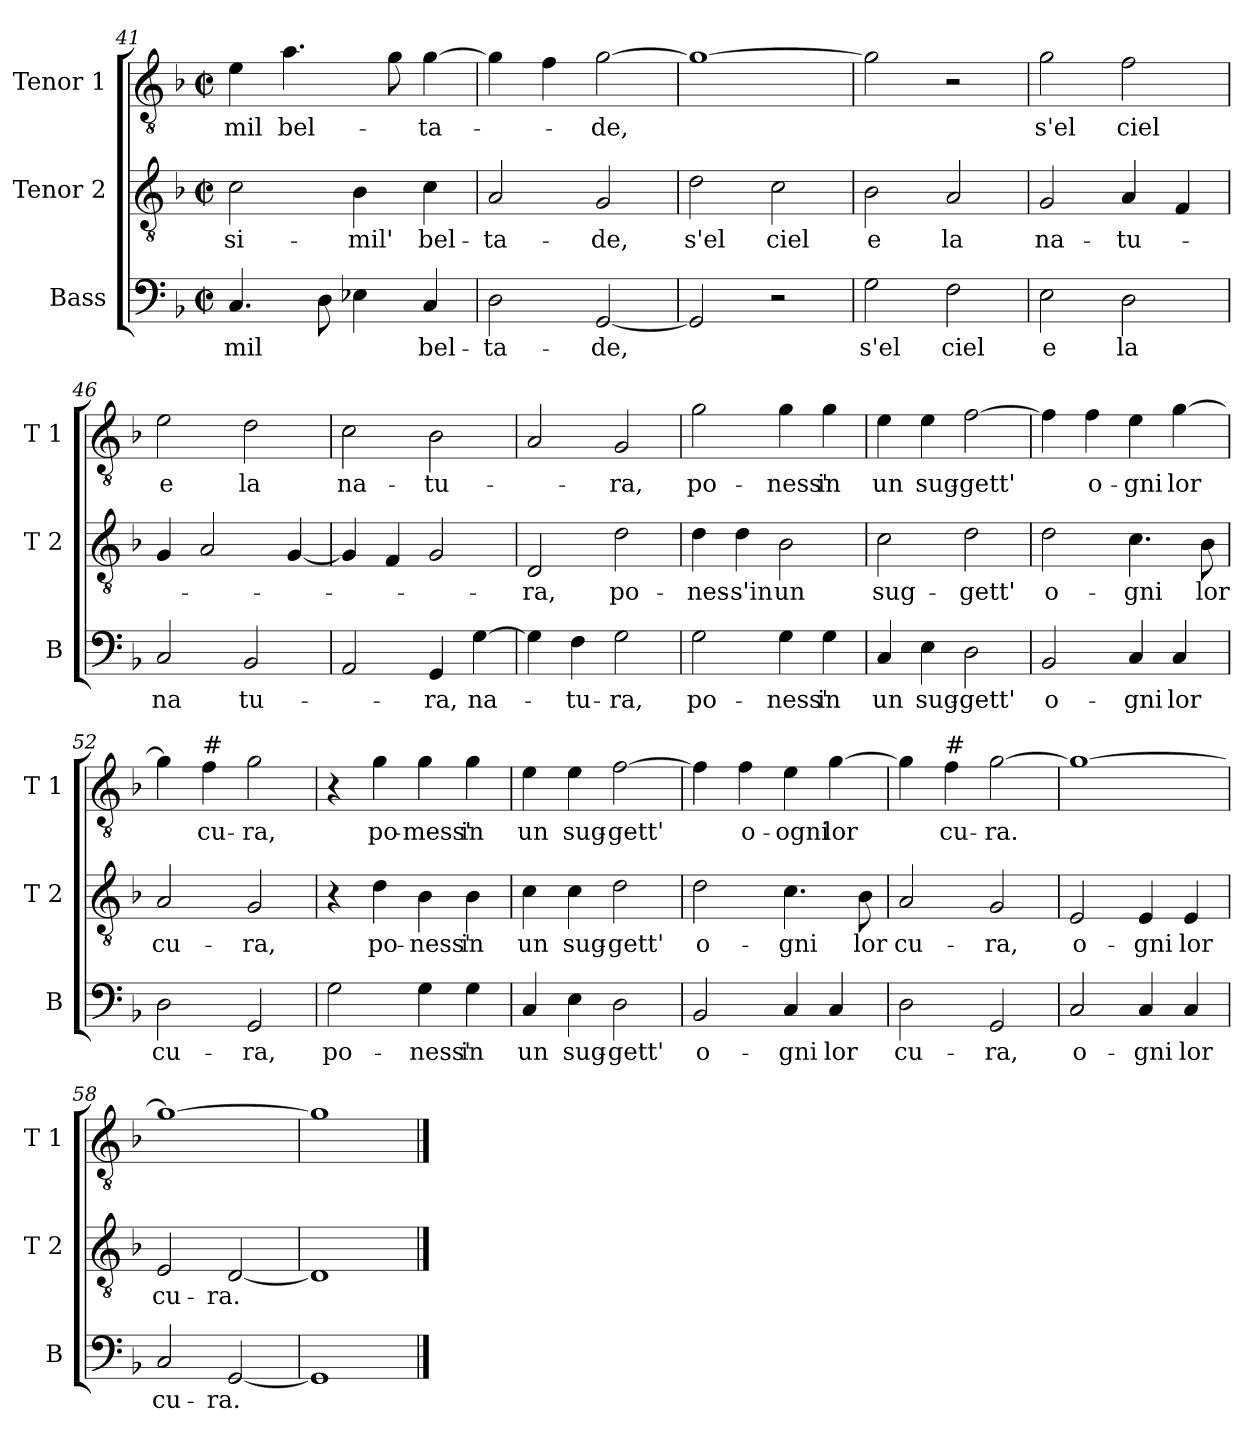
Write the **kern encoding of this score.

**kern	**text	**kern	**text	**kern	**text
*part3	*part3	*part2	*part2	*part1	*part1
*staff3	*staff3	*staff2	*staff2	*staff1	*staff1
*I"Bass	*	*I"Tenor 2	*	*I"Tenor 1	*
*I'B	*	*I'T 2	*	*I'T 1	*
*clefF4	*	*clefGv2	*	*clefGv2	*
*k[b-]	*	*k[b-]	*	*k[b-]	*
*F:	*	*F:	*	*F:	*
*M2/2	*	*M2/2	*	*M2/2	*
*met(c|)	*	*met(c|)	*	*met(c|)	*
=41	=41	=41	=41	=41	=41
!	!LO:LY:b	!	!LO:LY:b	!	!LO:LY:b
4.C/	-mil	2c\	si-	4e\	-mil
!	!	!	!	!	!LO:LY:b
.	.	.	.	4.a\	bel-
8D\	.	.	.	.	.
!	!	!	!LO:LY:b	!	!
4E-X\	.	4B-\	-mil'	.	.
.	.	.	.	8g\	.
!	!LO:LY:b	!	!LO:LY:b	!	!LO:LY:b
4C/	bel-	4c\	bel-	[4g\	-ta-
!!LO:PB:g=z
=42	=42	=42	=42	=42	=42
!	!LO:LY:b	!	!LO:LY:b	!	!
2D\	-ta-	2A/	-ta-	4g\]	.
.	.	.	.	4f\	.
!	!LO:LY:b	!	!LO:LY:b	!	!LO:LY:b
[2GG/	-de,	2G/	-de,	[2g\	-de,
=43	=43	=43	=43	=43	=43
!	!	!	!LO:LY:b	!	!
2GG/]	.	2d\	s'el	1g_	.
!	!	!	!LO:LY:b	!	!
2r	.	2c\	ciel	.	.
=44	=44	=44	=44	=44	=44
!	!LO:LY:b	!	!LO:LY:b	!	!
2G\	s'el	2B-\	e	2g\]	.
!	!LO:LY:b	!	!LO:LY:b	!	!
2F\	ciel	2A/	la	2r	.
=45	=45	=45	=45	=45	=45
!	!LO:LY:b	!	!LO:LY:b	!	!LO:LY:b
2E\	e	2G/	na-	2g\	s'el
!	!LO:LY:b	!	!LO:LY:b	!	!LO:LY:b
2D\	la	4A/	-tu-	2f\	ciel
.	.	4F/	.	.	.
=46	=46	=46	=46	=46	=46
!	!LO:LY:b	!	!	!	!LO:LY:b
2C/	na	4G/	.	2e\	e
.	.	2A/	.	.	.
!	!LO:LY:b	!	!	!	!LO:LY:b
2BB-/	tu-	.	.	2d\	la
.	.	[4G/	.	.	.
=47	=47	=47	=47	=47	=47
!	!	!	!	!	!LO:LY:b
2AA/	.	4G/]	.	2c\	na-
.	.	4F/	.	.	.
!	!LO:LY:b	!	!	!	!LO:LY:b
4GG/	-ra,	2G/	.	2B-\	-tu-
!	!LO:LY:b	!	!	!	!
[4G\	na-	.	.	.	.
!!LO:LB:g=z
=48	=48	=48	=48	=48	=48
!	!	!	!LO:LY:b	!	!
4G\]	.	2D/	-ra,	2A/	.
!	!LO:LY:b	!	!	!	!
4F\	-tu-	.	.	.	.
!	!LO:LY:b	!	!LO:LY:b	!	!LO:LY:b
2G\	-ra,	2d\	po-	2G/	-ra,
=49	=49	=49	=49	=49	=49
!	!LO:LY:b	!	!LO:LY:b	!	!LO:LY:b
2G\	po-	4d\	-nes-	2g\	po-
!	!	!	!LO:LY:b	!	!
.	.	4d\	-s'in	.	.
!	!LO:LY:b	!	!LO:LY:b	!	!LO:LY:b
4G\	-ness'	2B-\	un	4g\	-ness'
!	!LO:LY:b	!	!	!	!LO:LY:b
4G\	in	.	.	4g\	in
=50	=50	=50	=50	=50	=50
!	!LO:LY:b	!	!LO:LY:b	!	!LO:LY:b
4C/	un	2c\	sug-	4e\	un
!	!LO:LY:b	!	!	!	!LO:LY:b
4E\	sug-	.	.	4e\	sug-
!	!LO:LY:b	!	!LO:LY:b	!	!LO:LY:b
2D\	-gett'	2d\	-gett'	[2f\	-gett'
=51	=51	=51	=51	=51	=51
!	!LO:LY:b	!	!LO:LY:b	!	!
2BB-/	o-	2d\	o-	4f\]	.
!	!	!	!	!	!LO:LY:b
.	.	.	.	4f\	o-
!	!LO:LY:b	!	!LO:LY:b	!	!LO:LY:b
4C/	-gni	4.c\	-gni	4e\	-gni
!	!LO:LY:b	!	!	!	!LO:LY:b
4C/	lor	.	.	[4g\	lor
!	!	!	!LO:LY:b	!	!
.	.	8B-\	lor	.	.
=52	=52	=52	=52	=52	=52
!	!LO:LY:b	!	!LO:LY:b	!	!
2D\	cu-	2A/	cu-	4g\]	.
!	!	!	!	!LO:TX:a:t=#	!
!	!	!	!	!	!LO:LY:b
.	.	.	.	4f\	cu-
!	!LO:LY:b	!	!LO:LY:b	!	!LO:LY:b
2GG/	-ra,	2G/	-ra,	2g\	-ra,
=53	=53	=53	=53	=53	=53
!	!LO:LY:b	!	!	!	!
2G\	po-	4r	.	4r	.
!	!	!	!LO:LY:b	!	!LO:LY:b
.	.	4d\	po-	4g\	po-
!	!LO:LY:b	!	!LO:LY:b	!	!LO:LY:b
4G\	-ness'	4B-\	-ness'	4g\	-mess'
!	!LO:LY:b	!	!LO:LY:b	!	!LO:LY:b
4G\	in	4B-\	in	4g\	in
!!LO:LB:g=z
=54	=54	=54	=54	=54	=54
!	!LO:LY:b	!	!LO:LY:b	!	!LO:LY:b
4C/	un	4c\	un	4e\	un
!	!LO:LY:b	!	!LO:LY:b	!	!LO:LY:b
4E\	sug-	4c\	sug-	4e\	sug-
!	!LO:LY:b	!	!LO:LY:b	!	!LO:LY:b
2D\	-gett'	2d\	-gett'	[2f\	-gett'
=55	=55	=55	=55	=55	=55
!	!LO:LY:b	!	!LO:LY:b	!	!
2BB-/	o-	2d\	o-	4f\]	.
!	!	!	!	!	!LO:LY:b
.	.	.	.	4f\	o-
!	!LO:LY:b	!	!LO:LY:b	!	!LO:LY:b
4C/	-gni	4.c\	-gni	4e\	-ogni
!	!LO:LY:b	!	!	!	!LO:LY:b
4C/	lor	.	.	[4g\	lor
!	!	!	!LO:LY:b	!	!
.	.	8B-\	lor	.	.
=56	=56	=56	=56	=56	=56
!	!LO:LY:b	!	!LO:LY:b	!	!
2D\	cu-	2A/	cu-	4g\]	.
!	!	!	!	!LO:TX:a:t=#	!
!	!	!	!	!	!LO:LY:b
.	.	.	.	4f\	cu-
!	!LO:LY:b	!	!LO:LY:b	!	!LO:LY:b
2GG/	-ra,	2G/	-ra,	[2g\	-ra.
=57	=57	=57	=57	=57	=57
!	!LO:LY:b	!	!LO:LY:b	!	!
2C/	o-	2E/	o-	1g_	.
!	!LO:LY:b	!	!LO:LY:b	!	!
4C/	-gni	4E/	-gni	.	.
!	!LO:LY:b	!	!LO:LY:b	!	!
4C/	lor	4E/	lor	.	.
=58	=58	=58	=58	=58	=58
!	!LO:LY:b	!	!LO:LY:b	!	!
2C/	cu-	2E/	cu-	1g_	.
!	!LO:LY:b	!	!LO:LY:b	!	!
[2GG/	-ra.	[2D/	-ra.	.	.
=59	=59	=59	=59	=59	=59
1GG]	.	1D]	.	1g]	.
==	==	==	==	==	==
*-	*-	*-	*-	*-	*-
